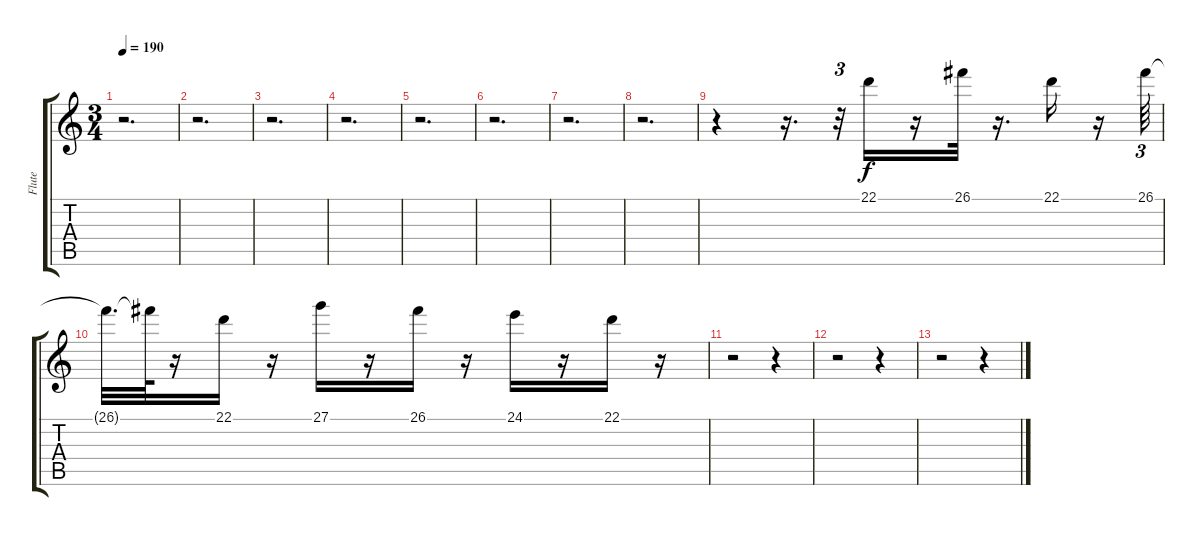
\track (" Flute" " Flute") {instrument flute}
\staff {score tabs}
\tuning (E4 B3 G3 D3 A2 E2) {hide}
\ts (3 4)
\tempo 190
\clef g2
\ks c
r.2{d dy f} |
r.2{d} |
r.2{d} |
r.2{d} |
r.2{d} |
r.2{d} |
r.2{d} |
r.2{d} |
r.4 r.16{d} r.32{tu (3 2)} 22.1.16 r.16 26.1.32 r.16{d} 22.1.16 r.16 26.1.64{tu (3 2)} |
26.1{t}.32{d} 26.1{t}.64 r.16 22.1.16 r.16 27.1.16 r.16 26.1.16 r.16 24.1.16 r.16 22.1.16 r.16 |
r.2 r.4 |
r.2 r.4 |
r.2 r.4
